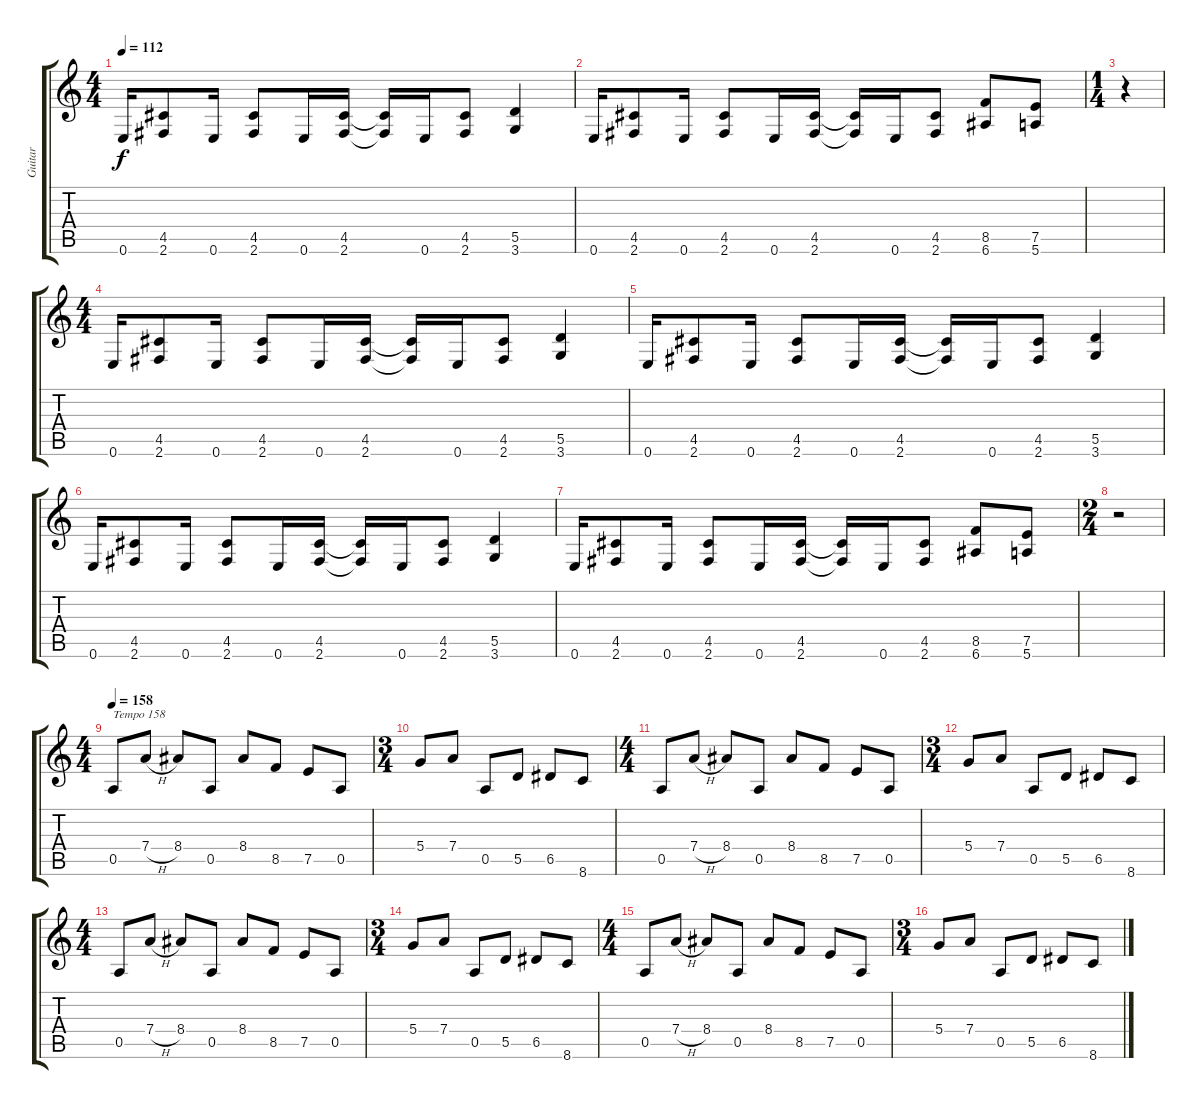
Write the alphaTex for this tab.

\track ("Guitar" "Guitar") {instrument overdrivenguitar}
\staff {score tabs}
\tuning (E4 B3 G3 D3 A2 E2) {hide}
\ts (4 4)
\tempo 112
\clef g2
\ks c
0.6.16{dy f} (4.5 2.6).8 0.6.16 (4.5 2.6).8 0.6.16 (4.5 2.6).16 (4.5{t} 2.6{t}).16 0.6.16 (4.5 2.6).8 (5.5 3.6).4 |
0.6.16 (4.5 2.6).8 0.6.16 (4.5 2.6).8 0.6.16 (4.5 2.6).16 (4.5{t} 2.6{t}).16 0.6.16 (4.5 2.6).8 (8.5 6.6).8 (7.5 5.6).8 |
\ts (1 4)
r.4 |
\ts (4 4)
0.6.16 (4.5 2.6).8 0.6.16 (4.5 2.6).8 0.6.16 (4.5 2.6).16 (4.5{t} 2.6{t}).16 0.6.16 (4.5 2.6).8 (5.5 3.6).4 |
0.6.16 (4.5 2.6).8 0.6.16 (4.5 2.6).8 0.6.16 (4.5 2.6).16 (4.5{t} 2.6{t}).16 0.6.16 (4.5 2.6).8 (5.5 3.6).4 |
0.6.16 (4.5 2.6).8 0.6.16 (4.5 2.6).8 0.6.16 (4.5 2.6).16 (4.5{t} 2.6{t}).16 0.6.16 (4.5 2.6).8 (5.5 3.6).4 |
0.6.16 (4.5 2.6).8 0.6.16 (4.5 2.6).8 0.6.16 (4.5 2.6).16 (4.5{t} 2.6{t}).16 0.6.16 (4.5 2.6).8 (8.5 6.6).8 (7.5 5.6).8 |
\ts (2 4)
r.2 |
\ts (4 4)
\tempo 158
0.5.8{txt "Tempo 158"} 7.4{h}.8 8.4.8 0.5.8 8.4.8 8.5.8 7.5.8 0.5.8 |
\ts (3 4)
5.4.8 7.4.8 0.5.8 5.5.8 6.5.8 8.6.8 |
\ts (4 4)
0.5.8 7.4{h}.8 8.4.8 0.5.8 8.4.8 8.5.8 7.5.8 0.5.8 |
\ts (3 4)
5.4.8 7.4.8 0.5.8 5.5.8 6.5.8 8.6.8 |
\ts (4 4)
0.5.8 7.4{h}.8 8.4.8 0.5.8 8.4.8 8.5.8 7.5.8 0.5.8 |
\ts (3 4)
5.4.8 7.4.8 0.5.8 5.5.8 6.5.8 8.6.8 |
\ts (4 4)
0.5.8 7.4{h}.8 8.4.8 0.5.8 8.4.8 8.5.8 7.5.8 0.5.8 |
\ts (3 4)
5.4.8 7.4.8 0.5.8 5.5.8 6.5.8 8.6.8
